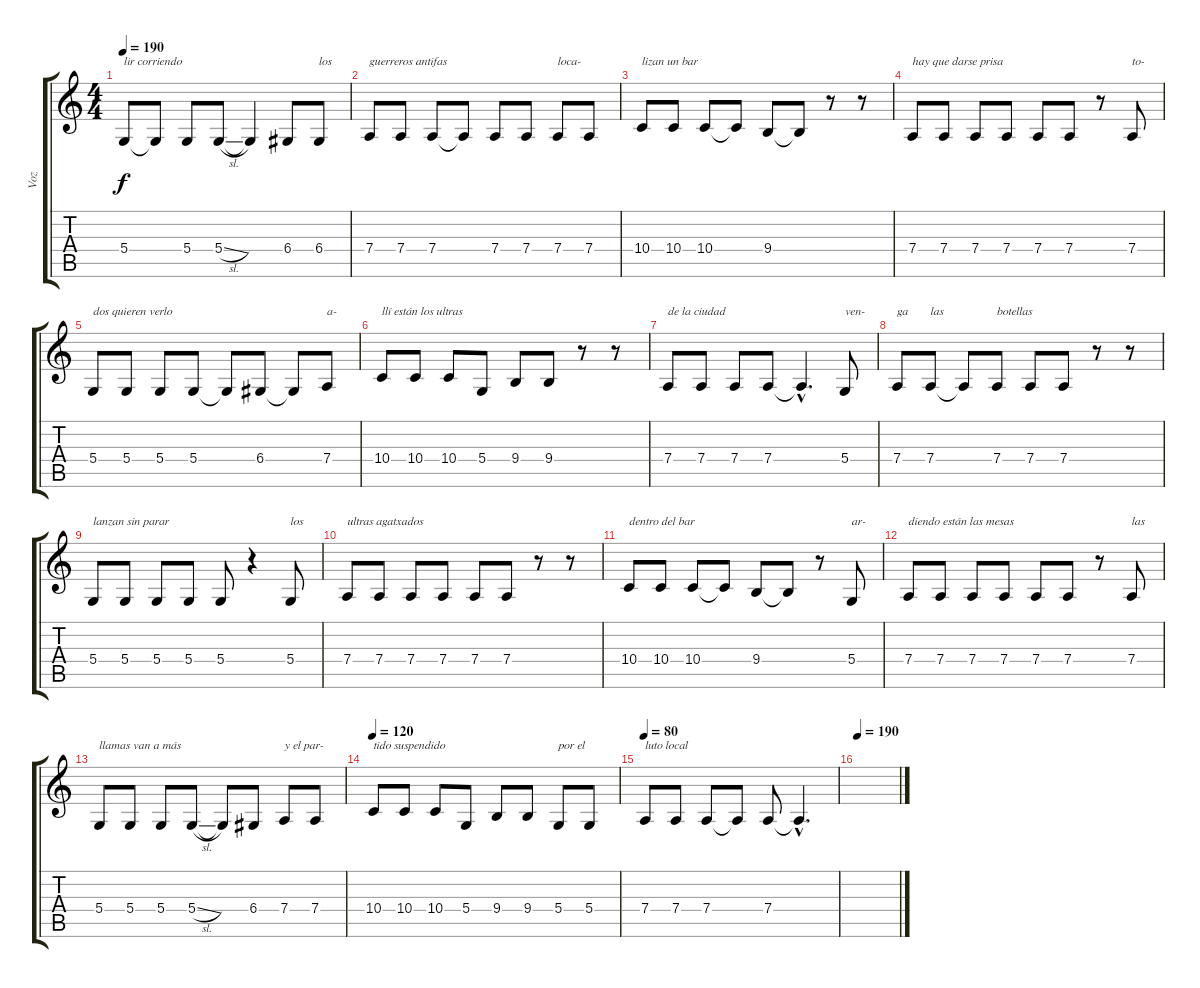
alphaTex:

\track ("Voz" "Voz") {instrument lead2sawtooth}
\staff {score tabs}
\tuning (E4 B3 G3 D3 A2 E2) {hide}
\ts (4 4)
\tempo 190
\clef g2
\ks c
5.4.8{txt "lir corriendo" dy f} 5.4{t}.8 5.4.8 5.4{sl}.8 5.4{t}.4 6.4.8 6.4.8{txt "los"} |
7.4.8{txt "guerreros antifas"} 7.4.8 7.4.8 7.4{t}.8 7.4.8 7.4.8 7.4.8{txt "loca-"} 7.4.8 |
10.4.8{txt "lizan un bar"} 10.4.8 10.4.8 10.4{t}.8 9.4.8 9.4{t}.8 r.8 r.8 |
7.4.8{txt "hay que darse prisa"} 7.4.8 7.4.8 7.4.8 7.4.8 7.4.8 r.8 7.4.8{txt "to-"} |
5.4.8{txt "dos quieren verlo"} 5.4.8 5.4.8 5.4.8 5.4{t}.8 6.4.8 6.4{t}.8 7.4.8{txt "a-"} |
10.4.8{txt "llí están los ultras"} 10.4.8 10.4.8 5.4.8 9.4.8 9.4.8 r.8 r.8 |
7.4.8{txt "de la ciudad"} 7.4.8 7.4.8 7.4.8 7.4{hac t}.4{d} 5.4.8{txt "ven-"} |
7.4.8{txt "ga"} 7.4.8{txt "las"} 7.4{t}.8 7.4.8{txt "botellas"} 7.4.8 7.4.8 r.8 r.8 |
5.4.8{txt "lanzan sin parar"} 5.4.8 5.4.8 5.4.8 5.4.8 r.4 5.4.8{txt "los"} |
7.4.8{txt "ultras agatxados"} 7.4.8 7.4.8 7.4.8 7.4.8 7.4.8 r.8 r.8 |
10.4.8{txt "dentro del bar"} 10.4.8 10.4.8 10.4{t}.8 9.4.8 9.4{t}.8 r.8 5.4.8{txt "ar-"} |
7.4.8{txt "diendo están las mesas"} 7.4.8 7.4.8 7.4.8 7.4.8 7.4.8 r.8 7.4.8{txt "las"} |
5.4.8{txt "llamas van a más"} 5.4.8 5.4.8 5.4{sl}.8 5.4{t}.8 6.4.8 7.4.8{txt "y el par-"} 7.4.8 |
\tempo 120
10.4.8{txt "tido suspendido"} 10.4.8 10.4.8 5.4.8 9.4.8 9.4.8 5.4.8{txt "por el"} 5.4.8 |
\tempo 80
7.4.8{txt "luto local"} 7.4.8 7.4.8 7.4{t}.8 7.4.8 7.4{hac t}.4{d} |
\tempo 190
